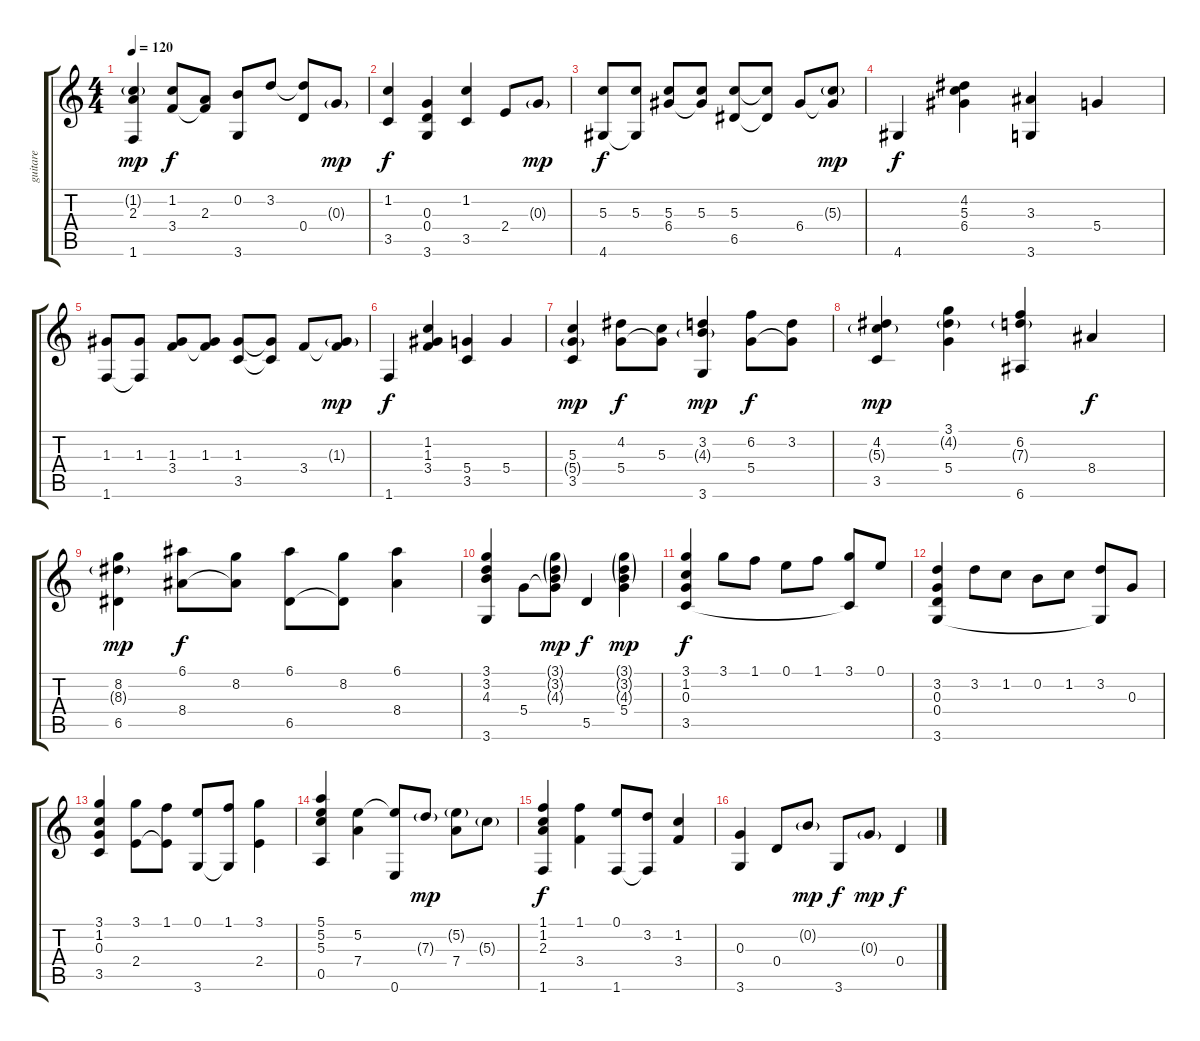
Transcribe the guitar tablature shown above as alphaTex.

\track ("guitare" "guitare") {instrument acousticguitarnylon}
\staff {score tabs}
\tuning (E4 B3 G3 D3 A2 E2) {hide}
\ts (4 4)
\tempo 120
\clef g2
\ks c
(1.2{g} 2.3 1.6).4{dy mp} (1.2 3.4).8{dy f} (2.3 3.4{t}).8 (0.2 3.6).8 3.2.8 (3.2{t} 0.4).8 0.3{g}.8{dy mp} |
(1.2 3.5).4{dy f} (0.3 0.4 3.6).4 (1.2 3.5).4 2.4.8 0.3{g}.8{dy mp} |
(5.3 4.6).8{dy f} (5.3 4.6{t}).8 (5.3 6.4).8 (5.3 6.4{t}).8 (5.3 6.5).8 (5.3{t} 6.5{t}).8 6.4.8 (5.3{g} 6.4{t}).8{dy mp} |
4.6.4{dy f} (4.2 5.3 6.4).4 (3.3 3.6).4 5.4.4 |
(1.3 1.6).8 (1.3 1.6{t}).8 (1.3 3.4).8 (1.3 3.4{t}).8 (1.3 3.5).8 (1.3{t} 3.5{t}).8 3.4.8 (1.3{g} 3.4{t}).8{dy mp} |
1.6.4{dy f} (1.2 1.3 3.4).4 (5.4 3.5).4 5.4.4 |
(5.3 5.4{g} 3.5).4{dy mp} (4.2 5.4).8{dy f} (5.3 5.4{t}).8 (3.2 4.3{g} 3.6).4{dy mp} (6.2 5.4).8{dy f} (3.2 5.4{t}).8 |
(4.2 5.3{g} 3.5).4{dy mp} (3.1 4.2{g} 5.4).4 (6.2 7.3{g} 6.6).4 8.4.4{dy f} |
(8.2 8.3{g} 6.5).4{dy mp} (6.1 8.4).8{dy f} (8.2 8.4{t}).8 (6.1 6.5).8 (8.2 6.5{t}).8 (6.1 8.4).4 |
(3.1 3.2 4.3 3.6).4 5.4.8 (3.1{g} 3.2{g} 4.3{g} 5.4{t}).8{dy mp} 5.5.4{dy f} (3.1{g} 3.2{g} 4.3{g} 5.4).4{dy mp} |
(3.1 1.2 0.3 3.5).4{dy f} 3.1.8 1.1.8 0.1.8 1.1.8 (3.1 3.5{t}).8 0.1.8 |
(3.2 0.3 0.4 3.6).4 3.2.8 1.2.8 0.2.8 1.2.8 (3.2 3.6{t}).8 0.3.8 |
(3.1 1.2 0.3 3.5).4 (3.1 2.4).8 (1.1 2.4{t}).8 (0.1 3.6).8 (1.1 3.6{t}).8 (3.1 2.4).4 |
(5.1 5.2 5.3 0.5).4 (5.2 7.4).4 (5.2{t} 0.6).8 7.3{g}.8{dy mp} (5.2{g} 7.4).8 5.3{g}.8 |
(1.1 1.2 2.3 1.6).4{dy f} (1.1 3.4).4 (0.1 1.6).8 (3.2 1.6{t}).8 (1.2 3.4).4 |
(0.3 3.6).4 0.4.8 0.2{g}.8{dy mp} 3.6.8{dy f} 0.3{g}.8{dy mp} 0.4.4{dy f}
